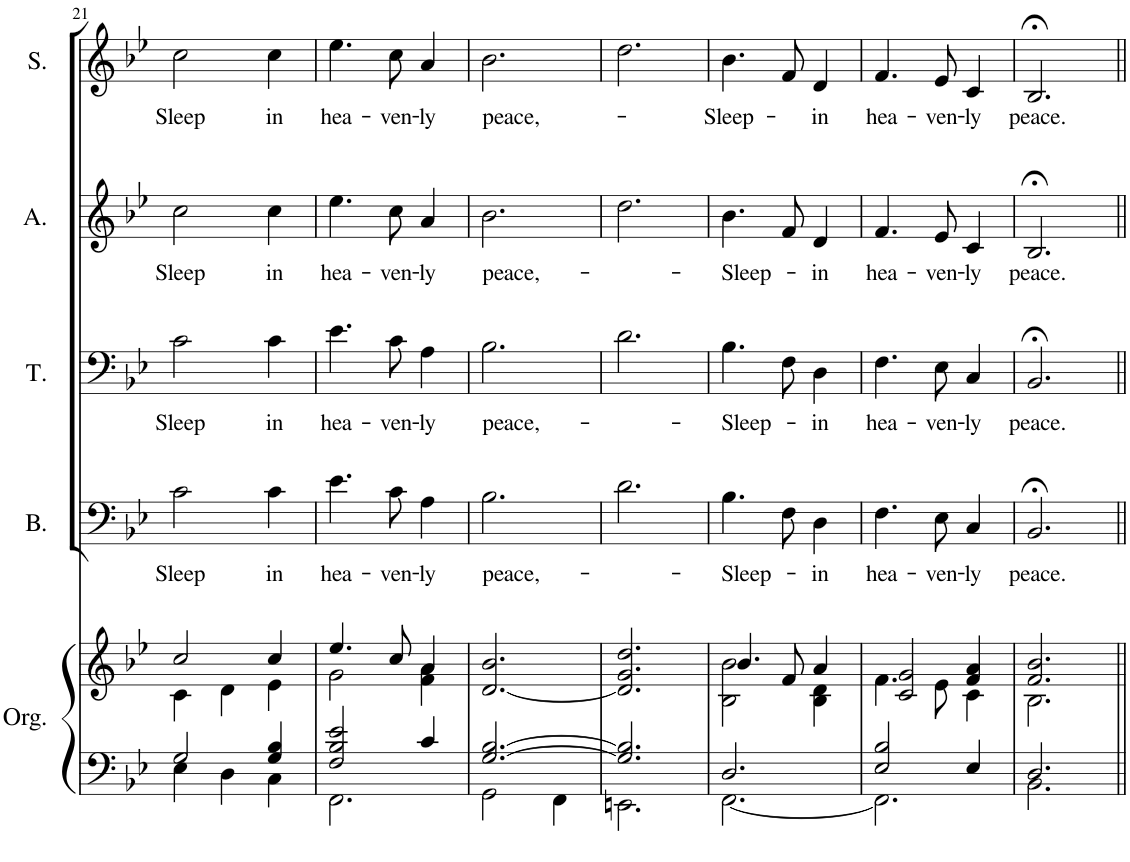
**kern	**kern	**kern	**text	**kern	**text	**kern	**text	**kern	**text
*part5	*part5	*part4	*part4	*part3	*part3	*part2	*part2	*part1	*part1
*staff6	*staff5	*staff4	*staff4	*staff3	*staff3	*staff2	*staff2	*staff1	*staff1
*I"Organ	*	*I"Bass	*	*I"Tenor	*	*I"Alto	*	*I"Soprano	*
*I'Org.	*	*I'B.	*	*I'T.	*	*I'A.	*	*I'S.	*
!!LO:PB:g=z
*clefF4	*clefG2	*clefF4	*	*clefF4	*	*clefG2	*	*clefG2	*
*k[b-e-]	*k[b-e-]	*k[b-e-]	*	*k[b-e-]	*	*k[b-e-]	*	*k[b-e-]	*
*M3/4	*M3/4	*M3/4	*	*M3/4	*	*M3/4	*	*M3/4	*
=21	=21	=21	=21	=21	=21	=21	=21	=21	=21
*^	*^	*	*	*	*	*	*	*	*
!	!	!	!	!	!LO:LY:b	!	!LO:LY:b	!	!LO:LY:b	!	!LO:LY:b
2G/	4E-\	2cc/	4c\	2c\	Sleep	2c\	Sleep	2cc\	Sleep	2cc\	Sleep
.	4D\	.	4d\	.	.	.	.	.	.	.	.
!	!	!	!	!	!LO:LY:b	!	!LO:LY:b	!	!LO:LY:b	!	!LO:LY:b
4G/ 4B-/	4C\	4cc/	4e-\	4c\	in	4c\	in	4cc\	in	4cc\	in
=22	=22	=22	=22	=22	=22	=22	=22	=22	=22	=22	=22
!	!	!	!	!	!LO:LY:b	!	!LO:LY:b	!	!LO:LY:b	!	!LO:LY:b
2F/ 2B-/ 2e-/	2.FF\	4.ee-/	2g\	4.e-\	hea-	4.e-\	hea-	4.ee-\	hea-	4.ee-\	hea-
!	!	!	!	!	!LO:LY:b	!	!LO:LY:b	!	!LO:LY:b	!	!LO:LY:b
.	.	8cc/	.	8c\	-ven-	8c\	-ven-	8cc\	-ven-	8cc\	-ven-
!	!	!	!	!	!LO:LY:b	!	!LO:LY:b	!	!LO:LY:b	!	!LO:LY:b
4c/	.	4a/	4f\ 4a\	4A\	-ly	4A\	-ly	4a/	-ly	4a/	-ly
=23	=23	=23	=23	=23	=23	=23	=23	=23	=23	=23	=23
!	!	!	!	!	!LO:LY:b	!	!LO:LY:b	!	!LO:LY:b	!	!LO:LY:b
*	*	*v	*v	*	*	*	*	*	*	*	*
[2.G/ [2.B-/	2GG\	[2.d/ 2.b-/	2.B-\	peace,-	2.B-\	peace,-	2.b-\	peace,-	2.b-\	peace,-
.	4FF\	.	.	.	.	.	.	.	.	.
=24	=24	=24	=24	=24	=24	=24	=24	=24	=24	=24
2.G/] 2.B-/]	2.EEn\	2.d/] 2.g/ 2.dd/	2.d\	.	2.d\	.	2.dd\	.	2.dd\	.
=25	=25	=25	=25	=25	=25	=25	=25	=25	=25	=25
*	*	*^	*	*	*	*	*	*	*	*
!	!	!	!	!	!LO:LY:b	!	!LO:LY:b	!	!LO:LY:b	!	!LO:LY:b
2.D/	[2.FF\	4.b-/	2B-\ 2b-\	4.B-\	-Sleep-	4.B-\	-Sleep-	4.b-\	-Sleep-	4.b-\	-Sleep-
.	.	8f/	.	8F\	.	8F\	.	8f/	.	8f/	.
!	!	!	!	!	!LO:LY:b	!	!LO:LY:b	!	!LO:LY:b	!	!LO:LY:b
.	.	4a/	4B-\ 4d\	4D\	in	4D\	in	4d/	in	4d/	in
=26	=26	=26	=26	=26	=26	=26	=26	=26	=26	=26	=26
!	!	!	!	!	!LO:LY:b	!	!LO:LY:b	!	!LO:LY:b	!	!LO:LY:b
2E-/ 2B-/	2.FF\]	2c/ 2g/	4.f\	4.F\	hea-	4.F\	hea-	4.f/	hea-	4.f/	hea-
!	!	!	!	!	!LO:LY:b	!	!LO:LY:b	!	!LO:LY:b	!	!LO:LY:b
.	.	.	8e-\	8E-\	-ven-	8E-\	-ven-	8e-/	-ven-	8e-/	-ven-
!	!	!	!	!	!LO:LY:b	!	!LO:LY:b	!	!LO:LY:b	!	!LO:LY:b
4E-/	.	4f/ 4a/	4c\	4C/	-ly	4C/	-ly	4c/	-ly	4c/	-ly
=27	=27	=27	=27	=27	=27	=27	=27	=27	=27	=27	=27
!	!	!	!	!	!LO:LY:b	!	!LO:LY:b	!	!LO:LY:b	!	!LO:LY:b
2.D/	2.BB-\	2.f/ 2.b-/	2.B-\	2.BB-;</	peace.	2.BB-;</	peace.	2.B-;</	peace.	2.B-;</	peace.
*v	*v	*	*	*	*	*	*	*	*	*	*
*	*v	*v	*	*	*	*	*	*	*	*
=||	=||	=||	=||	=||	=||	=||	=||	=||	=||
*-	*-	*-	*-	*-	*-	*-	*-	*-	*-
